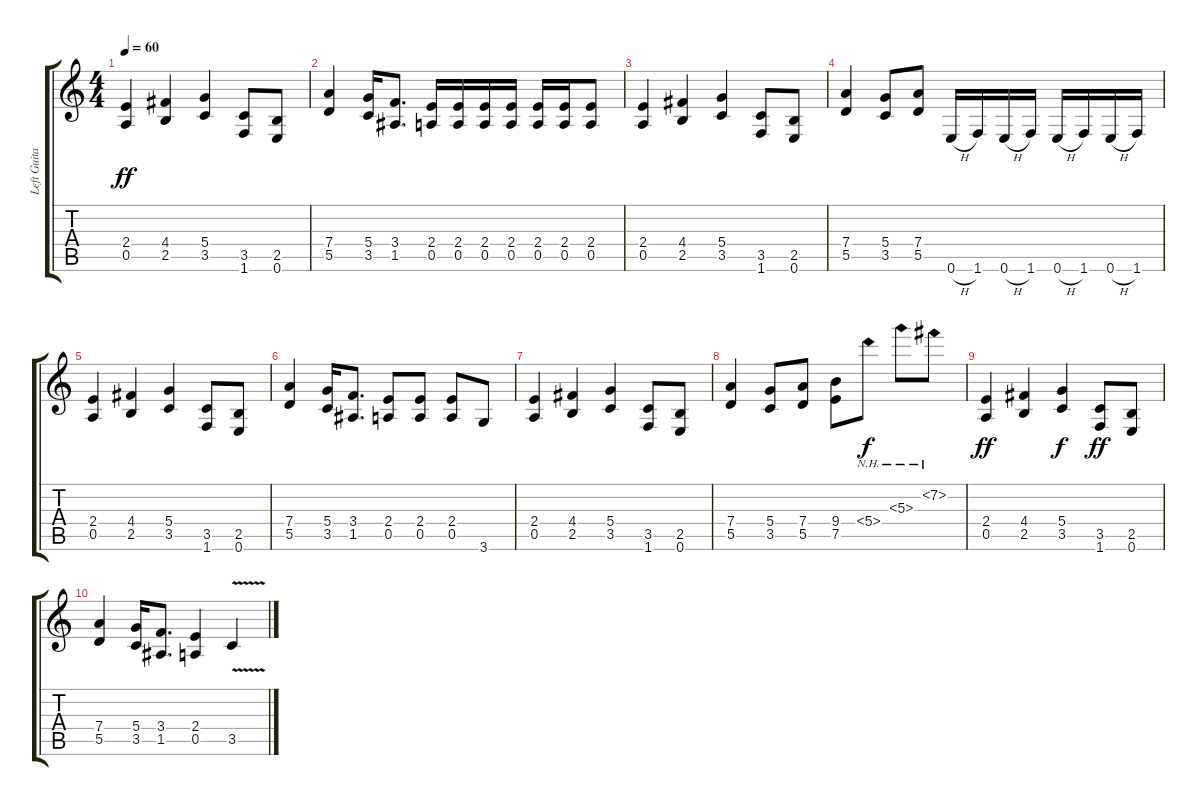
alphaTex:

\track ("Left Guitar" "Left Guita") {instrument overdrivenguitar}
\staff {score tabs}
\tuning (E4 B3 G3 D3 A2 E2) {hide}
\ts (4 4)
\tempo 60
\clef g2
\ks aminor
(2.4 0.5).4{dy ff} (4.4 2.5).4 (5.4 3.5).4 (3.5 1.6).8 (2.5 0.6).8 |
(7.4 5.5).4 (5.4 3.5).16 (3.4 1.5).8{d} (2.4 0.5).16 (2.4 0.5).16 (2.4 0.5).16 (2.4 0.5).16 (2.4 0.5).16 (2.4 0.5).16 (2.4 0.5).8 |
(2.4 0.5).4 (4.4 2.5).4 (5.4 3.5).4 (3.5 1.6).8 (2.5 0.6).8 |
(7.4 5.5).4 (5.4 3.5).8 (7.4 5.5).8 0.6{h}.16 1.6.16 0.6{h}.16 1.6.16 0.6{h}.16 1.6.16 0.6{h}.16 1.6.16 |
(2.4 0.5).4 (4.4 2.5).4 (5.4 3.5).4 (3.5 1.6).8 (2.5 0.6).8 |
(7.4 5.5).4 (5.4 3.5).16 (3.4 1.5).8{d} (2.4 0.5).8 (2.4 0.5).8 (2.4 0.5).8 3.6.8 |
(2.4 0.5).4 (4.4 2.5).4 (5.4 3.5).4 (3.5 1.6).8 (2.5 0.6).8 |
(7.4 5.5).4 (5.4 3.5).8 (7.4 5.5).8 (9.4 7.5).8 5.4{nh}.8{dy f} 5.3{nh}.8 7.2{nh}.8 |
(2.4 0.5).4{dy ff} (4.4 2.5).4 (5.4 3.5).4{dy f} (3.5 1.6).8{dy ff} (2.5 0.6).8 |
(7.4 5.5).4 (5.4 3.5).16 (3.4 1.5).8{d} (2.4 0.5).4 3.5{v}.4
